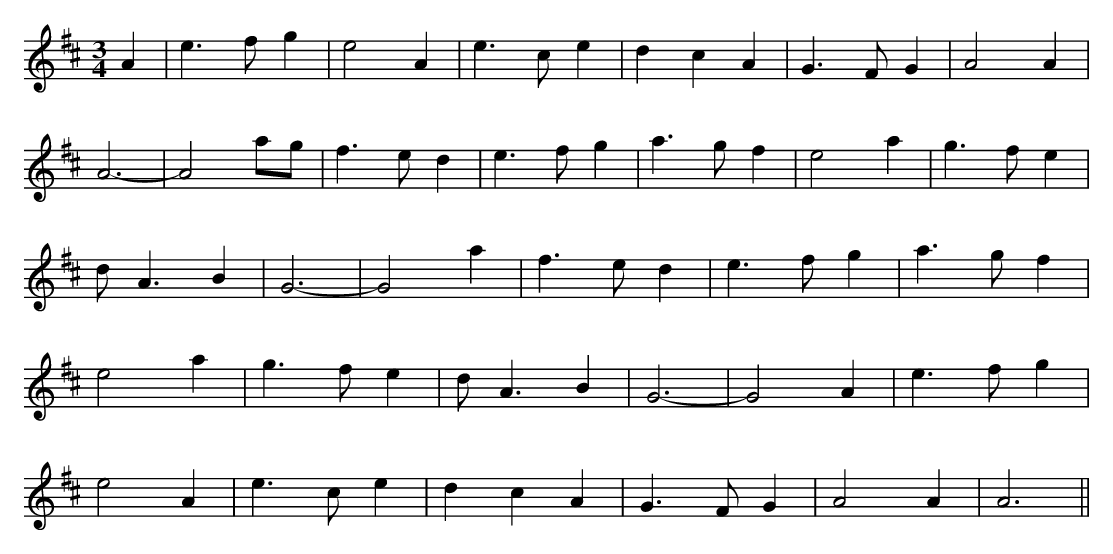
X:1
M:3/4
K:D
A2|e3f g2|e4 A2|e3c e2|d2c2A2|G3F G2|A4 A2|
A6-|A4 ag|f3e d2|e3f g2|a3g f2|e4 a2|g3fe2|
dA3 B2|G6-|G4 a2|f3e d2|e3f g2|a3g f2|
e4 a2|g3f e2|dA3B2|G6-|G4 A2|e3f g2|
e4A2|e3c e2|d2c2A2|G3F G2|A4 A2|A6||
